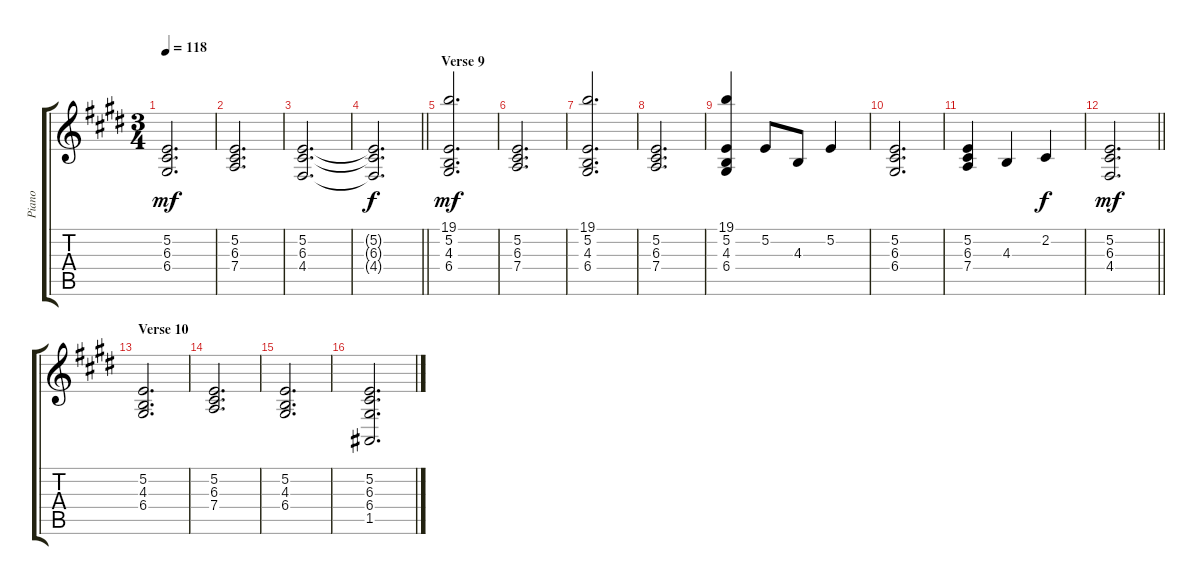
\track ("Piano" "Piano") {instrument acousticgrandpiano}
\staff {score tabs}
\tuning (E4 B3 G3 D3 A2 E2) {hide}
\ts (3 4)
\tempo 118
\clef g2
\ks e
(5.2 6.3 6.4).2{d dy mf} |
(5.2 6.3 7.4).2{d} |
(5.2 6.3 4.4).2{d} |
\barLineRight lightlight
(5.2{t} 6.3{t} 4.4{t}).2{d dy f} |
\section ("" "Verse 9")
(19.1 5.2 4.3 6.4).2{d dy mf} |
(5.2 6.3 7.4).2{d} |
(19.1 5.2 4.3 6.4).2{d} |
(5.2 6.3 7.4).2{d} |
(19.1 5.2 4.3 6.4).4 5.2.8 4.3.8 5.2.4 |
(5.2 6.3 6.4).2{d} |
(5.2 6.3 7.4).4 4.3.4 2.2.4{dy f} |
\barLineRight lightlight
(5.2 6.3 4.4).2{d dy mf} |
\section ("" "Verse 10")
(5.2 4.3 6.4).2{d} |
(5.2 6.3 7.4).2{d} |
(5.2 4.3 6.4).2{d} |
(5.2 6.3 6.4 1.5).2{d}
